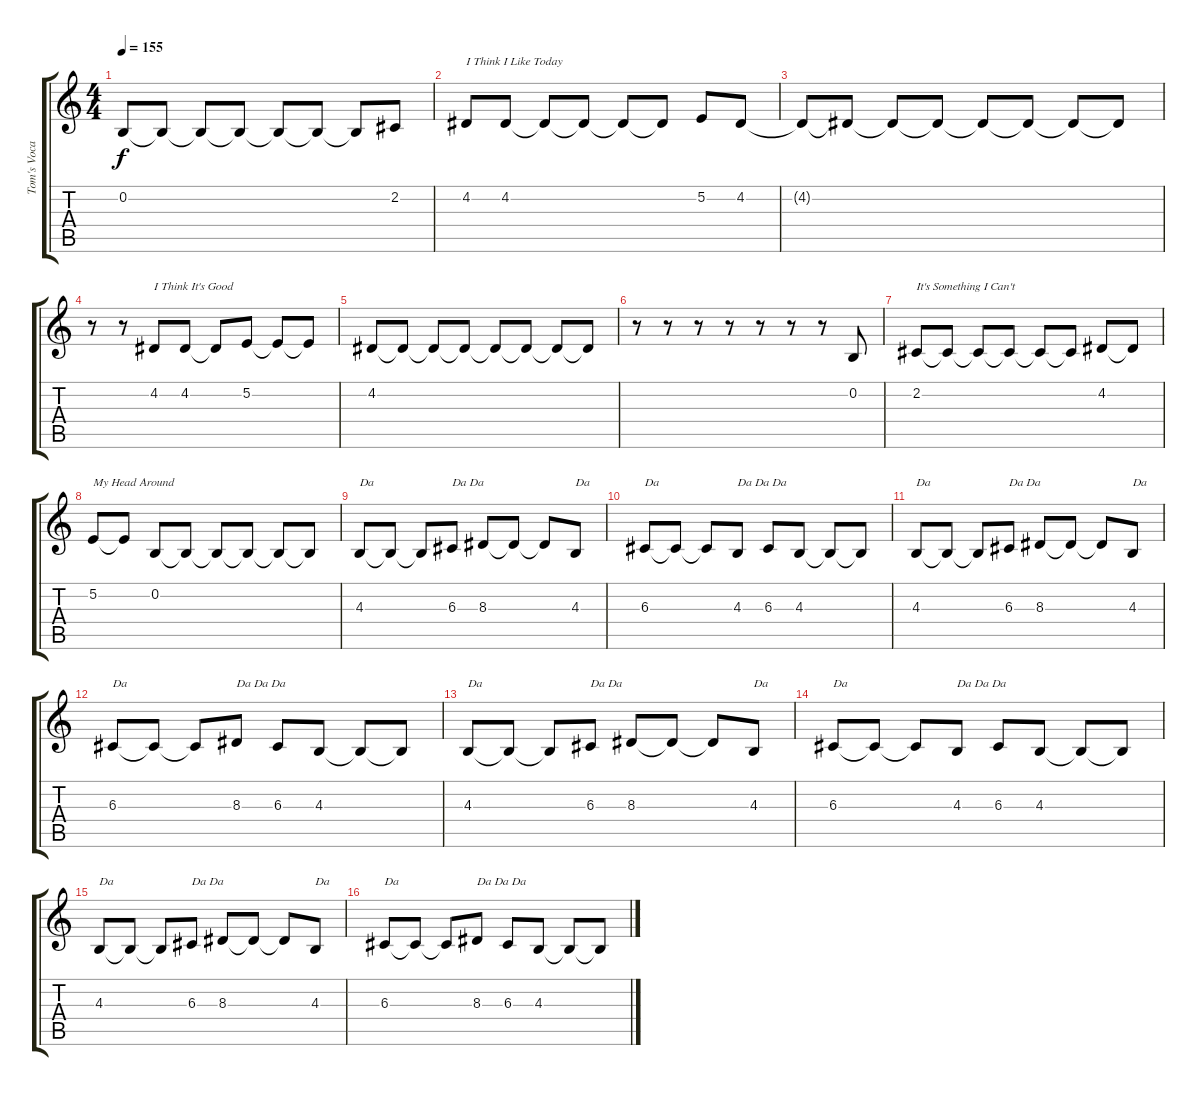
\track ("Tom's Vocals" "Tom's Voca") {instrument clarinet}
\staff {score tabs}
\tuning (E4 B3 G3 D3 A2 E2) {hide}
\ts (4 4)
\tempo 155
\clef g2
\ks c
0.2{t}.8{dy f} 0.2{t}.8 0.2{t}.8 0.2{t}.8 0.2{t}.8 0.2{t}.8 0.2{t}.8 2.2.8 |
4.2.8{txt "I Think I Like Today"} 4.2.8 4.2{t}.8 4.2{t}.8 4.2{t}.8 4.2{t}.8 5.2.8 4.2.8 |
4.2{t}.8 4.2{t}.8 4.2{t}.8 4.2{t}.8 4.2{t}.8 4.2{t}.8 4.2{t}.8 4.2{t}.8 |
r.8 r.8 4.2.8{txt "I Think It's Good"} 4.2.8 4.2{t}.8 5.2.8 5.2{t}.8 5.2{t}.8 |
4.2.8 4.2{t}.8 4.2{t}.8 4.2{t}.8 4.2{t}.8 4.2{t}.8 4.2{t}.8 4.2{t}.8 |
r.8 r.8 r.8 r.8 r.8 r.8 r.8 0.2.8 |
2.2.8{txt "It's Something I Can't"} 2.2{t}.8 2.2{t}.8 2.2{t}.8 2.2{t}.8 2.2{t}.8 4.2.8 4.2{t}.8 |
5.2.8{txt "My Head Around"} 5.2{t}.8 0.2.8 0.2{t}.8 0.2{t}.8 0.2{t}.8 0.2{t}.8 0.2{t}.8 |
4.3.8{txt "Da"} 4.3{t}.8 4.3{t}.8 6.3.8{txt "Da Da"} 8.3.8 8.3{t}.8 8.3{t}.8 4.3.8{txt "Da"} |
6.3.8{txt "Da"} 6.3{t}.8 6.3{t}.8 4.3.8{txt "Da Da Da"} 6.3.8 4.3.8 4.3{t}.8 4.3{t}.8 |
4.3.8{txt "Da"} 4.3{t}.8 4.3{t}.8 6.3.8{txt "Da Da"} 8.3.8 8.3{t}.8 8.3{t}.8 4.3.8{txt "Da"} |
6.3.8{txt "Da"} 6.3{t}.8 6.3{t}.8 8.3.8{txt "Da Da Da"} 6.3.8 4.3.8 4.3{t}.8 4.3{t}.8 |
4.3.8{txt "Da"} 4.3{t}.8 4.3{t}.8 6.3.8{txt "Da Da"} 8.3.8 8.3{t}.8 8.3{t}.8 4.3.8{txt "Da"} |
6.3.8{txt "Da"} 6.3{t}.8 6.3{t}.8 4.3.8{txt "Da Da Da"} 6.3.8 4.3.8 4.3{t}.8 4.3{t}.8 |
4.3.8{txt "Da"} 4.3{t}.8 4.3{t}.8 6.3.8{txt "Da Da"} 8.3.8 8.3{t}.8 8.3{t}.8 4.3.8{txt "Da"} |
6.3.8{txt "Da"} 6.3{t}.8 6.3{t}.8 8.3.8{txt "Da Da Da"} 6.3.8 4.3.8 4.3{t}.8 4.3{t}.8
